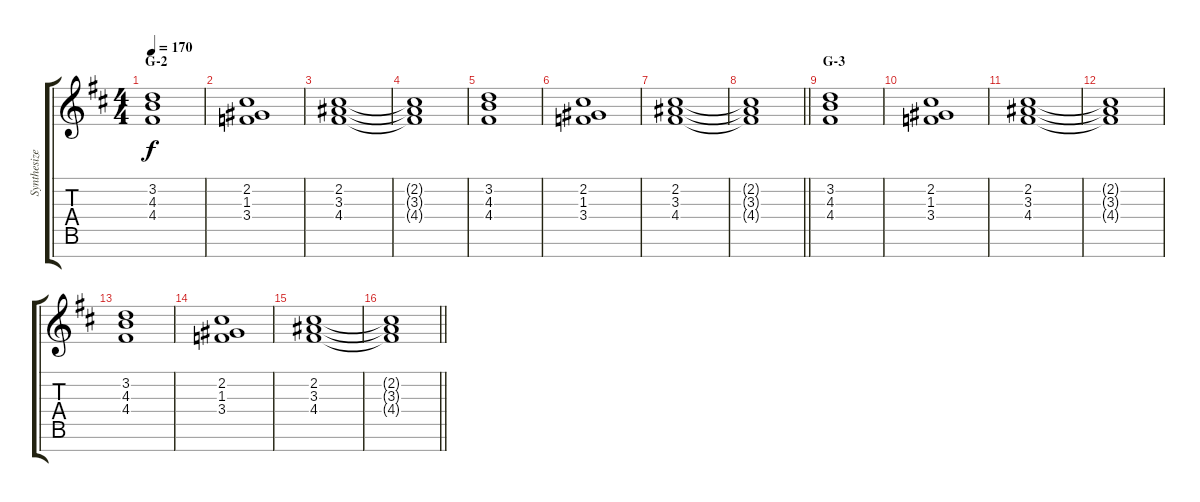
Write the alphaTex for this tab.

\track ("Synthesizer" "Synthesize") {instrument fx5brightness}
\staff {score tabs}
\tuning (E5 B4 G4 D4 A3 E3 B2) {hide}
\ts (4 4)
\section ("" "G-2")
\tempo 170
\clef g2
\ks d
(3.2 4.3 4.4).1{dy f} |
(2.2 1.3 3.4).1 |
(2.2 3.3 4.4).1 |
(2.2{t} 3.3{t} 4.4{t}).1 |
(3.2 4.3 4.4).1 |
(2.2 1.3 3.4).1 |
(2.2 3.3 4.4).1 |
\barLineRight lightlight
(2.2{t} 3.3{t} 4.4{t}).1 |
\section ("" "G-3")
(3.2 4.3 4.4).1 |
(2.2 1.3 3.4).1 |
(2.2 3.3 4.4).1 |
(2.2{t} 3.3{t} 4.4{t}).1 |
(3.2 4.3 4.4).1 |
(2.2 1.3 3.4).1 |
(2.2 3.3 4.4).1 |
\barLineRight lightlight
(2.2{t} 3.3{t} 4.4{t}).1
